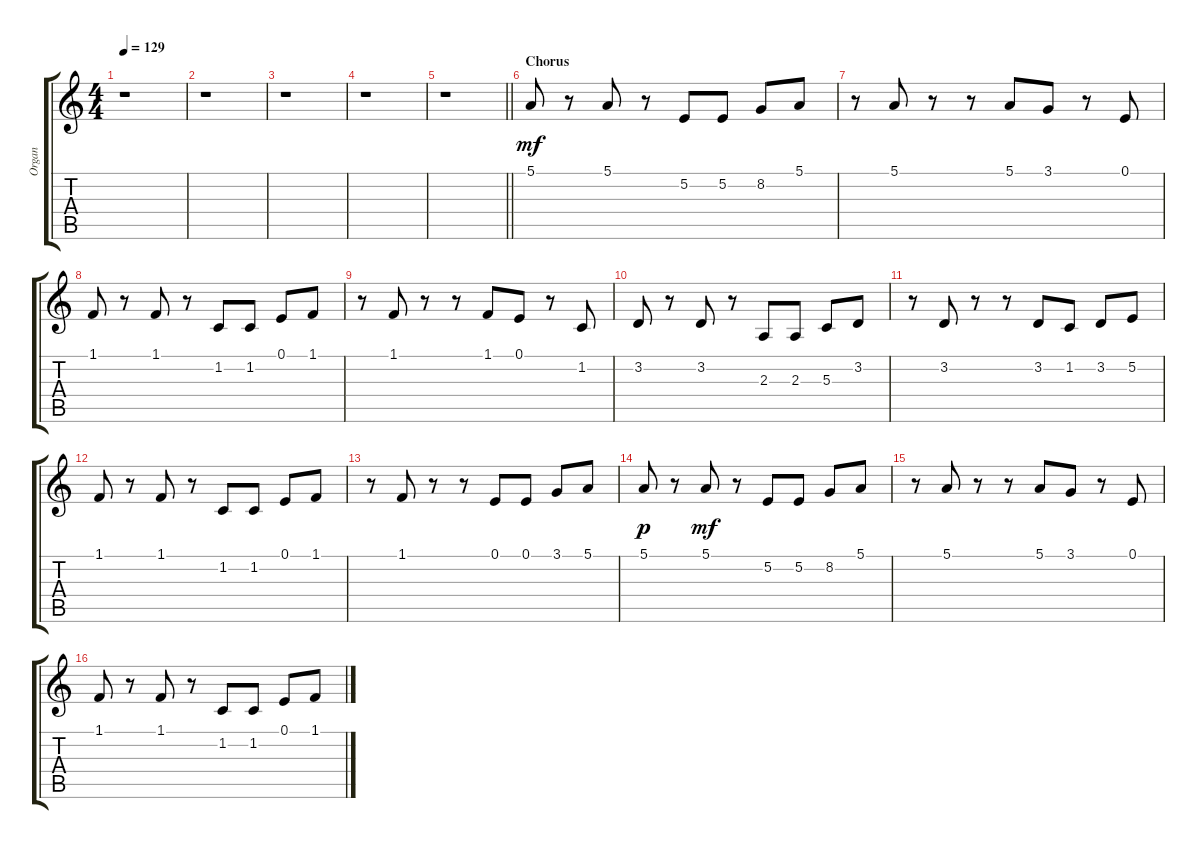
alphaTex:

\track ("Organ" "Organ") {instrument reedorgan}
\staff {score tabs}
\tuning (E4 B3 G3 D3 A2 E2) {hide}
\ts (4 4)
\tempo 129
\clef g2
\ks c
r.1{dy mf} |
r.1 |
r.1 |
r.1 |
\barLineRight lightlight
r.1 |
\section ("" "Chorus")
5.1.8 r.8 5.1.8 r.8 5.2.8 5.2.8 8.2.8 5.1.8 |
r.8 5.1.8 r.8 r.8 5.1.8 3.1.8 r.8 0.1.8 |
1.1.8 r.8 1.1.8 r.8 1.2.8 1.2.8 0.1.8 1.1.8 |
r.8 1.1.8 r.8 r.8 1.1.8 0.1.8 r.8 1.2.8 |
3.2.8 r.8 3.2.8 r.8 2.3.8 2.3.8 5.3.8 3.2.8 |
r.8 3.2.8 r.8 r.8 3.2.8 1.2.8 3.2.8 5.2.8 |
1.1.8 r.8 1.1.8 r.8 1.2.8 1.2.8 0.1.8 1.1.8 |
r.8 1.1.8 r.8 r.8 0.1.8 0.1.8 3.1.8 5.1.8 |
5.1.8{dy p} r.8 5.1.8{dy mf} r.8 5.2.8 5.2.8 8.2.8 5.1.8 |
r.8 5.1.8 r.8 r.8 5.1.8 3.1.8 r.8 0.1.8 |
1.1.8 r.8 1.1.8 r.8 1.2.8 1.2.8 0.1.8 1.1.8
